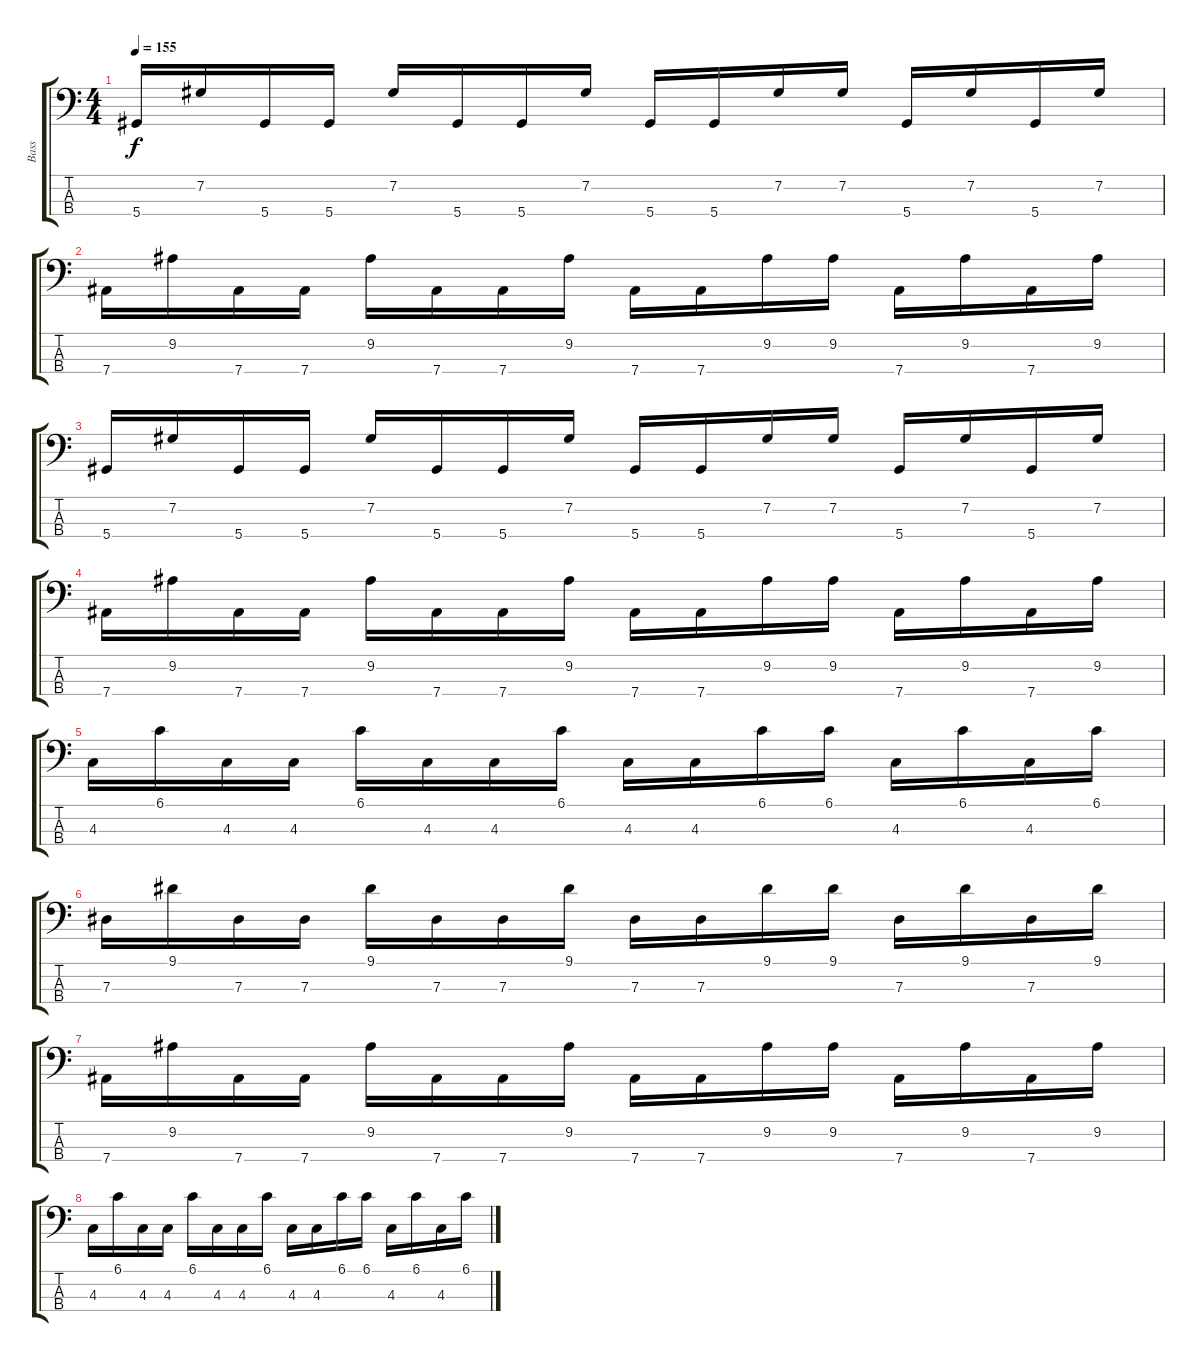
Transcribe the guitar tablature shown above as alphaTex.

\track ("Bass" "Bass") {instrument acousticbass}
\staff {score tabs}
\tuning (Gb2 Db2 Ab1 Eb1) {hide}
\ts (4 4)
\tempo 155
\clef f4
\ks c
5.4.16{dy f} 7.2.16 5.4.16 5.4.16 7.2.16 5.4.16 5.4.16 7.2.16 5.4.16 5.4.16 7.2.16 7.2.16 5.4.16 7.2.16 5.4.16 7.2.16 |
7.4.16 9.2.16 7.4.16 7.4.16 9.2.16 7.4.16 7.4.16 9.2.16 7.4.16 7.4.16 9.2.16 9.2.16 7.4.16 9.2.16 7.4.16 9.2.16 |
5.4.16 7.2.16 5.4.16 5.4.16 7.2.16 5.4.16 5.4.16 7.2.16 5.4.16 5.4.16 7.2.16 7.2.16 5.4.16 7.2.16 5.4.16 7.2.16 |
7.4.16 9.2.16 7.4.16 7.4.16 9.2.16 7.4.16 7.4.16 9.2.16 7.4.16 7.4.16 9.2.16 9.2.16 7.4.16 9.2.16 7.4.16 9.2.16 |
4.3.16 6.1.16 4.3.16 4.3.16 6.1.16 4.3.16 4.3.16 6.1.16 4.3.16 4.3.16 6.1.16 6.1.16 4.3.16 6.1.16 4.3.16 6.1.16 |
7.3.16 9.1.16 7.3.16 7.3.16 9.1.16 7.3.16 7.3.16 9.1.16 7.3.16 7.3.16 9.1.16 9.1.16 7.3.16 9.1.16 7.3.16 9.1.16 |
7.4.16 9.2.16 7.4.16 7.4.16 9.2.16 7.4.16 7.4.16 9.2.16 7.4.16 7.4.16 9.2.16 9.2.16 7.4.16 9.2.16 7.4.16 9.2.16 |
4.3.16 6.1.16 4.3.16 4.3.16 6.1.16 4.3.16 4.3.16 6.1.16 4.3.16 4.3.16 6.1.16 6.1.16 4.3.16 6.1.16 4.3.16 6.1.16
